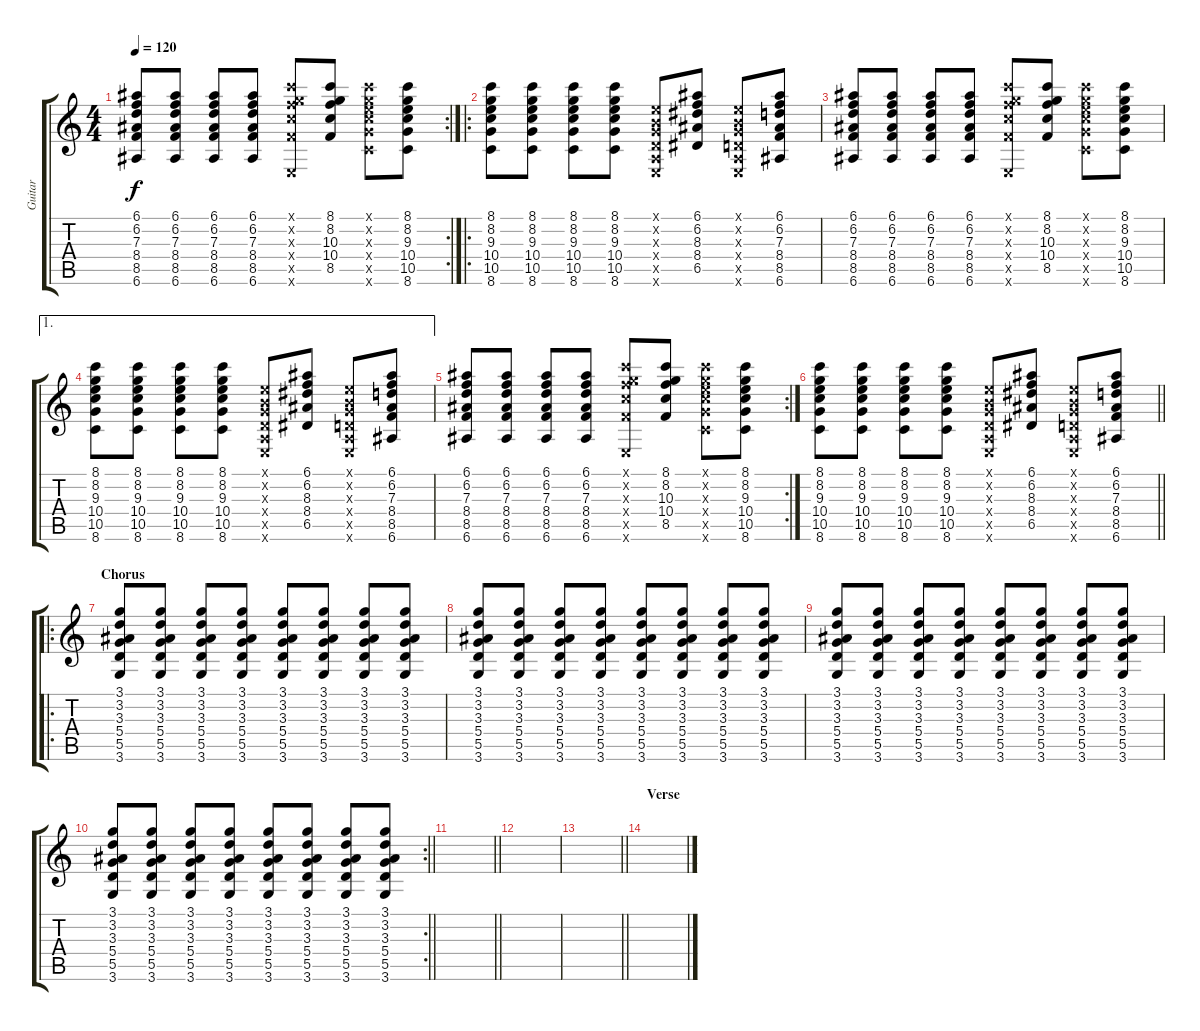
\track ("Guitar" "Guitar") {instrument electricguitarclean}
\staff {score tabs}
\tuning (E4 B3 G3 D3 A2 E2) {hide}
\rc 2
\ts (4 4)
\tempo 120
\clef g2
\ks c
(6.1 6.2 7.3 8.4 8.5 6.6).8{dy f} (6.1 6.2 7.3 8.4 8.5 6.6).8 (6.1 6.2 7.3 8.4 8.5 6.6).8 (6.1 6.2 7.3 8.4 8.5 6.6).8 (8.1{x} 8.2{x} 10.3{x} 10.4{x} 8.5{x} 0.6{x}).8 (8.1 8.2 10.3 10.4 8.5).8 (8.1{x} 8.2{x} 9.3{x} 10.4{x} 10.5{x} 8.6{x}).8 (8.1 8.2 9.3 10.4 10.5 8.6).8 |
\ro
(8.1 8.2 9.3 10.4 10.5 8.6).8 (8.1 8.2 9.3 10.4 10.5 8.6).8 (8.1 8.2 9.3 10.4 10.5 8.6).8 (8.1 8.2 9.3 10.4 10.5 8.6).8 (0.1{x} 0.2{x} 0.3{x} 0.4{x} 0.5{x} 0.6{x}).8 (6.1 6.2 8.3 8.4 6.5).8 (0.1{x} 0.2{x} 0.3{x} 0.4{x} 0.5{x} 0.6{x}).8 (6.1 6.2 7.3 8.4 8.5 6.6).8 |
(6.1 6.2 7.3 8.4 8.5 6.6).8 (6.1 6.2 7.3 8.4 8.5 6.6).8 (6.1 6.2 7.3 8.4 8.5 6.6).8 (6.1 6.2 7.3 8.4 8.5 6.6).8 (8.1{x} 8.2{x} 10.3{x} 10.4{x} 8.5{x} 0.6{x}).8 (8.1 8.2 10.3 10.4 8.5).8 (8.1{x} 8.2{x} 9.3{x} 10.4{x} 10.5{x} 8.6{x}).8 (8.1 8.2 9.3 10.4 10.5 8.6).8 |
\ae 1
(8.1 8.2 9.3 10.4 10.5 8.6).8 (8.1 8.2 9.3 10.4 10.5 8.6).8 (8.1 8.2 9.3 10.4 10.5 8.6).8 (8.1 8.2 9.3 10.4 10.5 8.6).8 (0.1{x} 0.2{x} 0.3{x} 0.4{x} 0.5{x} 0.6{x}).8 (6.1 6.2 8.3 8.4 6.5).8 (0.1{x} 0.2{x} 0.3{x} 0.4{x} 0.5{x} 0.6{x}).8 (6.1 6.2 7.3 8.4 8.5 6.6).8 |
\rc 2
(6.1 6.2 7.3 8.4 8.5 6.6).8 (6.1 6.2 7.3 8.4 8.5 6.6).8 (6.1 6.2 7.3 8.4 8.5 6.6).8 (6.1 6.2 7.3 8.4 8.5 6.6).8 (8.1{x} 8.2{x} 10.3{x} 10.4{x} 8.5{x} 0.6{x}).8 (8.1 8.2 10.3 10.4 8.5).8 (8.1{x} 8.2{x} 9.3{x} 10.4{x} 10.5{x} 8.6{x}).8 (8.1 8.2 9.3 10.4 10.5 8.6).8 |
\barLineRight lightlight
(8.1 8.2 9.3 10.4 10.5 8.6).8 (8.1 8.2 9.3 10.4 10.5 8.6).8 (8.1 8.2 9.3 10.4 10.5 8.6).8 (8.1 8.2 9.3 10.4 10.5 8.6).8 (0.1{x} 0.2{x} 0.3{x} 0.4{x} 0.5{x} 0.6{x}).8 (6.1 6.2 8.3 8.4 6.5).8 (0.1{x} 0.2{x} 0.3{x} 0.4{x} 0.5{x} 0.6{x}).8 (6.1 6.2 7.3 8.4 8.5 6.6).8 |
\ro
\section ("" "Chorus")
(3.1 3.2 3.3 5.4 5.5 3.6).8{volume 14} (3.1 3.2 3.3 5.4 5.5 3.6).8 (3.1 3.2 3.3 5.4 5.5 3.6).8 (3.1 3.2 3.3 5.4 5.5 3.6).8 (3.1 3.2 3.3 5.4 5.5 3.6).8 (3.1 3.2 3.3 5.4 5.5 3.6).8 (3.1 3.2 3.3 5.4 5.5 3.6).8 (3.1 3.2 3.3 5.4 5.5 3.6).8 |
(3.1 3.2 3.3 5.4 5.5 3.6).8 (3.1 3.2 3.3 5.4 5.5 3.6).8 (3.1 3.2 3.3 5.4 5.5 3.6).8 (3.1 3.2 3.3 5.4 5.5 3.6).8 (3.1 3.2 3.3 5.4 5.5 3.6).8 (3.1 3.2 3.3 5.4 5.5 3.6).8 (3.1 3.2 3.3 5.4 5.5 3.6).8 (3.1 3.2 3.3 5.4 5.5 3.6).8 |
(3.1 3.2 3.3 5.4 5.5 3.6).8 (3.1 3.2 3.3 5.4 5.5 3.6).8 (3.1 3.2 3.3 5.4 5.5 3.6).8 (3.1 3.2 3.3 5.4 5.5 3.6).8 (3.1 3.2 3.3 5.4 5.5 3.6).8 (3.1 3.2 3.3 5.4 5.5 3.6).8 (3.1 3.2 3.3 5.4 5.5 3.6).8 (3.1 3.2 3.3 5.4 5.5 3.6).8 |
\rc 2
\barLineRight lightlight
(3.1 3.2 3.3 5.4 5.5 3.6).8 (3.1 3.2 3.3 5.4 5.5 3.6).8 (3.1 3.2 3.3 5.4 5.5 3.6).8 (3.1 3.2 3.3 5.4 5.5 3.6).8 (3.1 3.2 3.3 5.4 5.5 3.6).8 (3.1 3.2 3.3 5.4 5.5 3.6).8 (3.1 3.2 3.3 5.4 5.5 3.6).8 (3.1 3.2 3.3 5.4 5.5 3.6).8 |
\barLineRight lightlight
|
|
\barLineRight lightlight
|
\section ("" "Verse")
